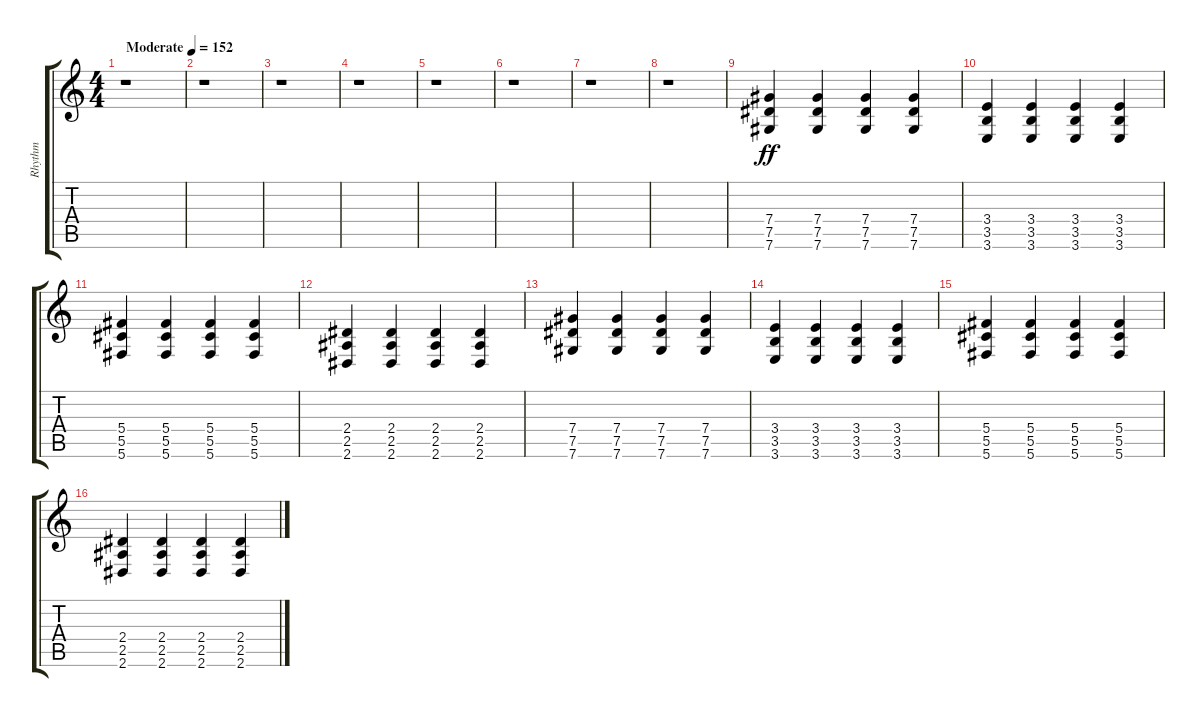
\track ("Rhythm" "Rhythm") {instrument distortionguitar}
\staff {score tabs}
\tuning (Eb4 Bb3 Gb3 Db3 Ab2 Db2) {hide}
\ts (4 4)
\tempo (152 "Moderate")
\clef g2
\ks c
r.1{dy ff instrument distortionguitar} |
r.1 |
r.1 |
r.1 |
r.1 |
r.1 |
r.1 |
r.1 |
(7.4 7.5 7.6).4 (7.4 7.5 7.6).4 (7.4 7.5 7.6).4 (7.4 7.5 7.6).4 |
(3.4 3.5 3.6).4 (3.4 3.5 3.6).4 (3.4 3.5 3.6).4 (3.4 3.5 3.6).4 |
(5.4 5.5 5.6).4 (5.4 5.5 5.6).4 (5.4 5.5 5.6).4 (5.4 5.5 5.6).4 |
(2.4 2.5 2.6).4 (2.4 2.5 2.6).4 (2.4 2.5 2.6).4 (2.4 2.5 2.6).4 |
(7.4 7.5 7.6).4 (7.4 7.5 7.6).4 (7.4 7.5 7.6).4 (7.4 7.5 7.6).4 |
(3.4 3.5 3.6).4 (3.4 3.5 3.6).4 (3.4 3.5 3.6).4 (3.4 3.5 3.6).4 |
(5.4 5.5 5.6).4 (5.4 5.5 5.6).4 (5.4 5.5 5.6).4 (5.4 5.5 5.6).4 |
(2.4 2.5 2.6).4 (2.4 2.5 2.6).4 (2.4 2.5 2.6).4 (2.4 2.5 2.6).4
